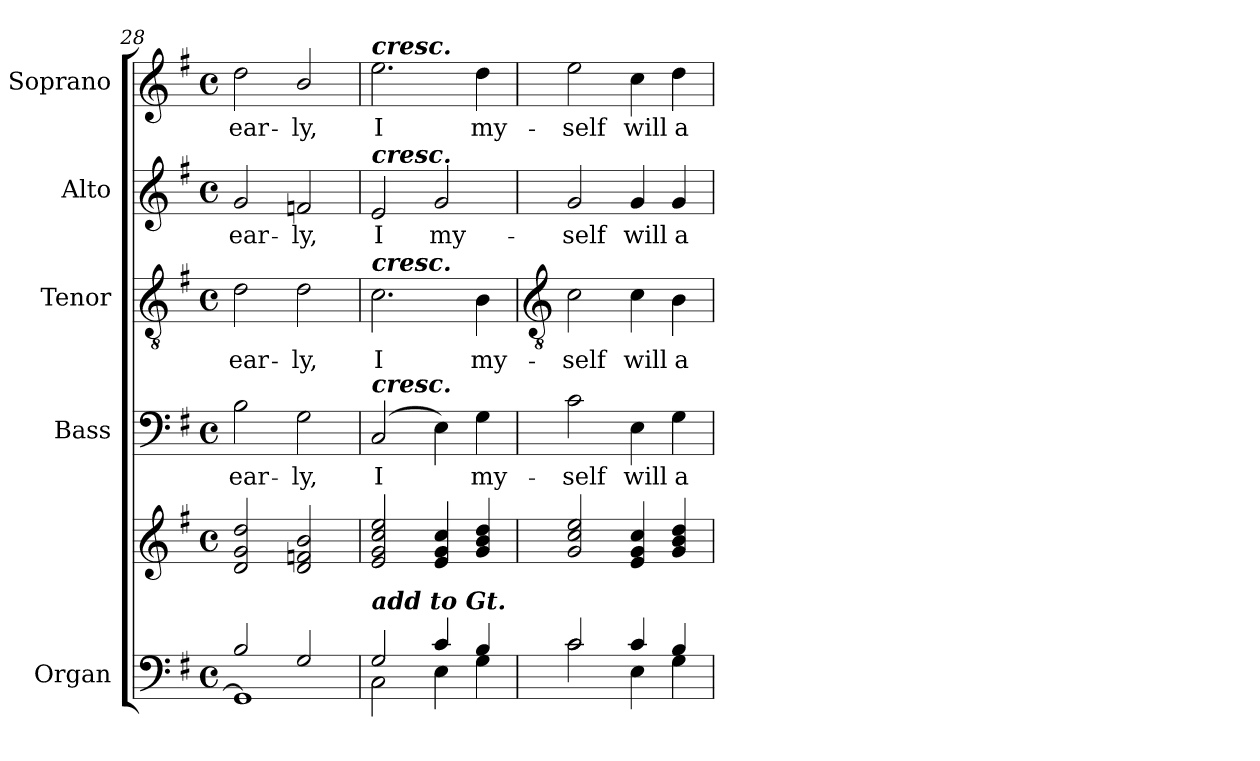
**kern	**kern	**kern	**text	**kern	**text	**kern	**text	**kern	**text
*part5	*part5	*part4	*part4	*part3	*part3	*part2	*part2	*part1	*part1
*staff6	*staff5	*staff4	*staff4	*staff3	*staff3	*staff2	*staff2	*staff1	*staff1
*I"Organ	*	*I"Bass	*	*I"Tenor	*	*I"Alto	*	*I"Soprano	*
*	*	*I'B	*	*I'T	*	*I'A	*	*I'S	*
*clefF4	*clefG2	*clefF4	*	*clefGv2	*	*clefG2	*	*clefG2	*
*k[f#]	*k[f#]	*k[f#]	*	*k[f#]	*	*k[f#]	*	*k[f#]	*
*G:	*G:	*G:	*	*G:	*	*G:	*	*G:	*
*M4/4	*M4/4	*M4/4	*	*M4/4	*	*M4/4	*	*M4/4	*
*met(c)	*met(c)	*met(c)	*	*met(c)	*	*met(c)	*	*met(c)	*
=28	=28	=28	=28	=28	=28	=28	=28	=28	=28
*^	*^	*	*	*	*	*	*	*	*
!	!	!	!	!	!LO:LY:b	!	!LO:LY:b	!	!LO:LY:b	!	!LO:LY:b
2B/	1GG\]	2d/ 2g/ 2dd/	1ryy	2B	ear-	2d	ear-	2g	ear-	2dd	ear-
!	!	!	!	!	!LO:LY:b	!	!LO:LY:b	!	!LO:LY:b	!	!LO:LY:b
2G/	.	2d/ 2fn/ 2b/	.	2G	-ly,	2d	-ly,	2fn	-ly,	2b/	-ly,
=29	=29	=29	=29	=29	=29	=29	=29	=29	=29	=29	=29
!	!	!	!	!	!	!	!	!	!	!LO:TX:a:Bi:t=cresc.	!
!	!	!	!	!	!	!	!	!LO:TX:a:Bi:t=cresc.	!	!	!
!	!	!	!	!	!	!LO:TX:a:Bi:t=cresc.	!	!	!	!	!
!	!	!	!	!LO:TX:a:Bi:t=cresc.	!	!	!	!	!	!	!
!	!	!LO:TX:b:Bi:t=add to Gt.	!	!	!	!	!	!	!	!	!
!	!	!	!	!	!LO:LY:b	!	!LO:LY:b	!	!LO:LY:b	!	!LO:LY:b
2G/	2C\	2e/ 2g/ 2cc/ 2ee/	1ryy	(<2C	I	2.c	I	2e	I	2.ee	I
!	!	!	!	!	!	!	!	!	!LO:LY:b	!	!
4c/	4E\	4e/ 4g/ 4cc/	.	4E)	.	.	.	2g	my-	.	.
!	!	!	!	!	!LO:LY:b	!	!LO:LY:b	!	!	!	!LO:LY:b
4B/	4G\	4g/ 4b/ 4dd/	.	4G	my-	4B	my-	.	.	4dd	my-
!!LO:LB:g=z
=30	=30	=30	=30	=30	=30	=30	=30	=30	=30	=30	=30
*	*	*	*	*	*	*clefGv2	*	*	*	*	*
!	!	!	!	!	!LO:LY:b	!	!LO:LY:b	!	!LO:LY:b	!	!LO:LY:b
2c/	2c\	2g/ 2cc/ 2ee/	1ryy	2c	-self	2c	-self	2g	-self	2ee	-self
!	!	!	!	!	!LO:LY:b	!	!LO:LY:b	!	!LO:LY:b	!	!LO:LY:b
4c/	4E\	4e/ 4g/ 4cc/	.	4E	will	4c	will	4g	will	4cc	will
!	!	!	!	!	!LO:LY:b	!	!LO:LY:b	!	!LO:LY:b	!	!LO:LY:b
4B/	4G\	4g/ 4b/ 4dd/	.	4G	a-	4B	a-	4g	a-	4dd	a-
*v	*v	*	*	*	*	*	*	*	*	*	*
*	*v	*v	*	*	*	*	*	*	*	*
=	=	=	=	=	=	=	=	=	=
*-	*-	*-	*-	*-	*-	*-	*-	*-	*-
